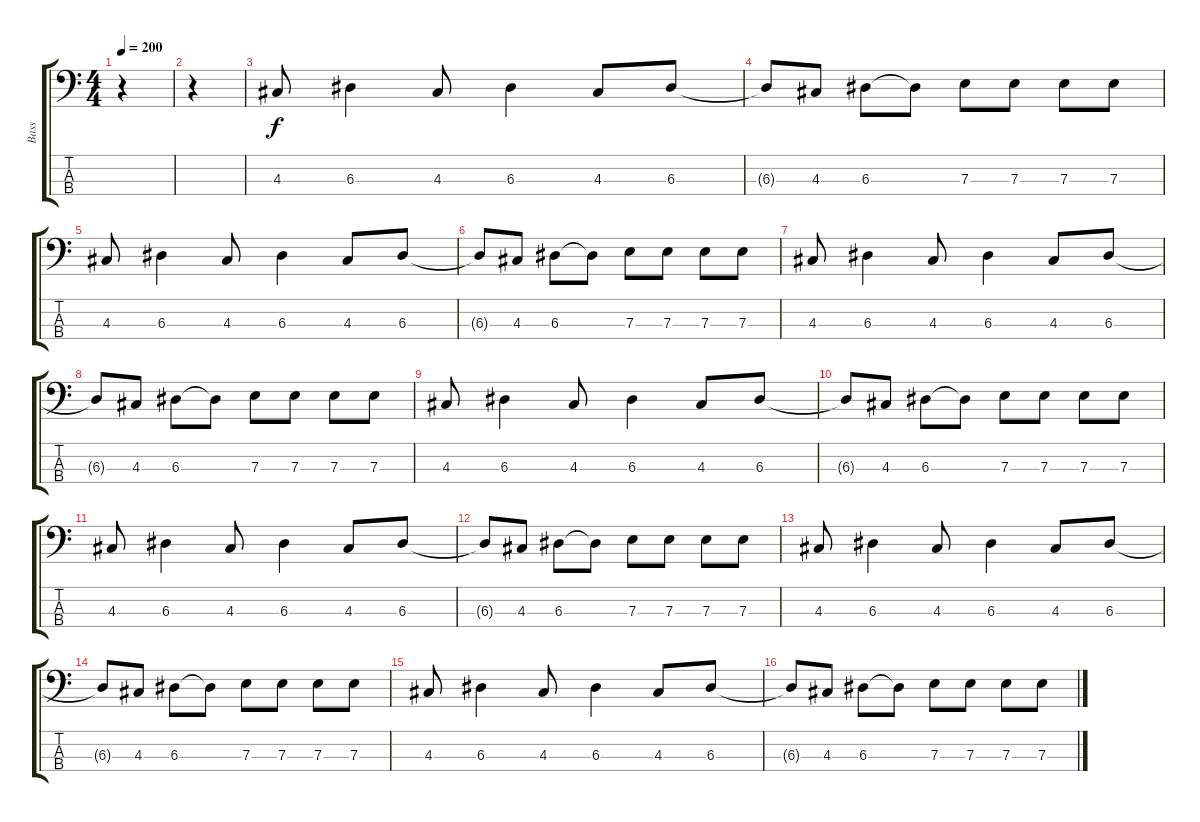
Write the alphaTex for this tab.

\track ("Bass" "Bass") {instrument electricbasspick}
\staff {score tabs}
\tuning (G2 D2 A1 E1) {hide}
\ts (4 4)
\tempo 200
\clef f4
\ks c
r.4{dy f} |
r.4 |
4.3.8 6.3.4 4.3.8 6.3.4 4.3.8 6.3.8 |
6.3{t}.8 4.3.8 6.3.8 6.3{t}.8 7.3.8 7.3.8 7.3.8 7.3.8 |
4.3.8 6.3.4 4.3.8 6.3.4 4.3.8 6.3.8 |
6.3{t}.8 4.3.8 6.3.8 6.3{t}.8 7.3.8 7.3.8 7.3.8 7.3.8 |
4.3.8 6.3.4 4.3.8 6.3.4 4.3.8 6.3.8 |
6.3{t}.8 4.3.8 6.3.8 6.3{t}.8 7.3.8 7.3.8 7.3.8 7.3.8 |
4.3.8 6.3.4 4.3.8 6.3.4 4.3.8 6.3.8 |
6.3{t}.8 4.3.8 6.3.8 6.3{t}.8 7.3.8 7.3.8 7.3.8 7.3.8 |
4.3.8 6.3.4 4.3.8 6.3.4 4.3.8 6.3.8 |
6.3{t}.8 4.3.8 6.3.8 6.3{t}.8 7.3.8 7.3.8 7.3.8 7.3.8 |
4.3.8 6.3.4 4.3.8 6.3.4 4.3.8 6.3.8 |
6.3{t}.8 4.3.8 6.3.8 6.3{t}.8 7.3.8 7.3.8 7.3.8 7.3.8 |
4.3.8 6.3.4 4.3.8 6.3.4 4.3.8 6.3.8 |
6.3{t}.8 4.3.8 6.3.8 6.3{t}.8 7.3.8 7.3.8 7.3.8 7.3.8
